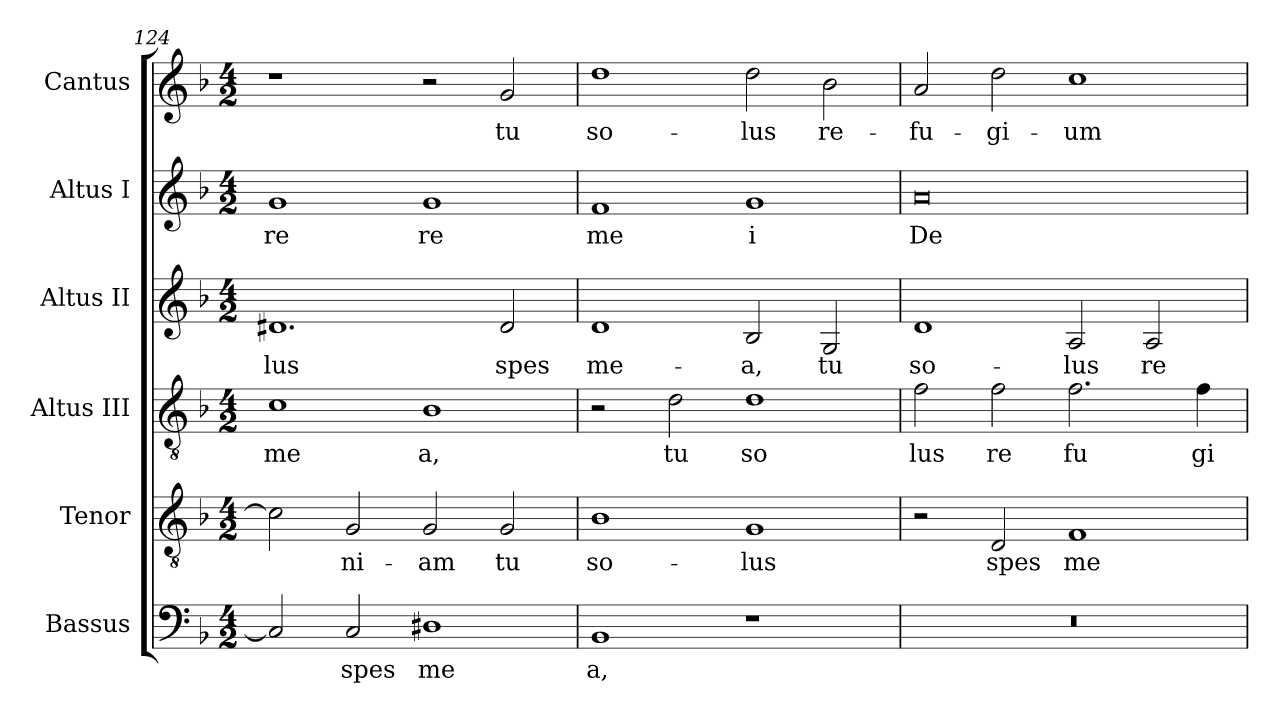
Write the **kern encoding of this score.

**kern	**text	**kern	**text	**kern	**text	**kern	**text	**kern	**text	**kern	**text
*part6	*part6	*part5	*part5	*part4	*part4	*part3	*part3	*part2	*part2	*part1	*part1
*staff6	*staff6	*staff5	*staff5	*staff4	*staff4	*staff3	*staff3	*staff2	*staff2	*staff1	*staff1
*I"Bassus	*	*I"Tenor	*	*I"Altus III	*	*I"Altus II	*	*I"Altus I	*	*I"Cantus	*
*I'Bassus	*	*I'Tenor	*	*I'Altus III	*	*I'Altus II	*	*I'Altus I	*	*I'Cantus	*
*clefF4	*	*clefGv2	*	*clefGv2	*	*clefG2	*	*clefG2	*	*clefG2	*
*ITrd-3c-5	*	*ITrd-3c-5	*	*ITrd-3c-5	*	*ITrd-3c-5	*	*	*	*ITrd-3c-5	*
*k[b-e-]	*	*k[b-e-]	*	*k[b-e-]	*	*k[b-e-]	*	*k[b-]	*	*k[b-e-]	*
*B-:	*	*B-:	*	*B-:	*	*B-:	*	*F:	*	*B-:	*
*M4/2	*	*M4/2	*	*M4/2	*	*M4/2	*	*M4/2	*	*M4/2	*
=124	=124	=124	=124	=124	=124	=124	=124	=124	=124	=124	=124
!	!	!	!	!	!LO:LY:b:cj	!	!LO:LY:b:cj	!	!LO:LY:b:cj	!	!
2F/]	.	2f\]	.	1f	me	1.g#X	-lus	1g	re	1r	.
!	!LO:LY:b:cj	!	!LO:LY:b:cj	!	!	!	!	!	!	!	!
2F/	spes	2c/	-ni-	.	.	.	.	.	.	.	.
!	!LO:LY:b:cj	!	!LO:LY:b:cj	!	!LO:LY:b:cj	!	!	!	!LO:LY:b:cj	!	!
1G#X	me	2c/	-am	1e-	a,	.	.	1g	re	2r	.
!	!	!	!LO:LY:b:cj	!	!	!	!LO:LY:b:cj	!	!	!	!LO:LY:b:cj
.	.	2c/	tu	.	.	2g#/	spes	.	.	2cc/	tu
=125	=125	=125	=125	=125	=125	=125	=125	=125	=125	=125	=125
!	!LO:LY:b:cj	!	!LO:LY:b:cj	!	!	!	!LO:LY:b:cj	!	!LO:LY:b:cj	!	!LO:LY:b:cj
1E-	a,	1e-	so-	2r	.	1g	me-	1f	me	1gg	so-
!	!	!	!	!	!LO:LY:b:cj	!	!	!	!	!	!
.	.	.	.	2g\	tu	.	.	.	.	.	.
!	!	!	!LO:LY:b:cj	!	!LO:LY:b:cj	!	!LO:LY:b:cj	!	!LO:LY:b:cj	!	!LO:LY:b:cj
1r	.	1c	-lus	1g	so	2e-/	-a,	1g	i	2gg\	-lus
!	!	!	!	!	!	!	!LO:LY:b:cj	!	!	!	!LO:LY:b:cj
.	.	.	.	.	.	2c/	tu	.	.	2ee-\	re-
=126	=126	=126	=126	=126	=126	=126	=126	=126	=126	=126	=126
!	!	!	!	!	!LO:LY:b:cj	!	!LO:LY:b:cj	!	!LO:LY:b:cj	!	!LO:LY:b:cj
0r	.	2r	.	2b-\	lus	1g	so-	0a	De	2dd/	-fu-
!	!	!	!LO:LY:b:cj	!	!LO:LY:b:cj	!	!	!	!	!	!LO:LY:b:cj
.	.	2G/	spes	2b-\	re	.	.	.	.	2gg\	-gi-
!	!	!	!LO:LY:b:cj	!	!LO:LY:b:cj	!	!LO:LY:b:cj	!	!	!	!LO:LY:b:cj
.	.	1B-	me-	2.b-\	fu	2d/	-lus	.	.	1ff	-um
!	!	!	!	!	!	!	!LO:LY:b:cj	!	!	!	!
.	.	.	.	.	.	2d/	re-	.	.	.	.
!	!	!	!	!	!LO:LY:b:cj	!	!	!	!	!	!
.	.	.	.	4b-\	gi	.	.	.	.	.	.
=	=	=	=	=	=	=	=	=	=	=	=
*-	*-	*-	*-	*-	*-	*-	*-	*-	*-	*-	*-
